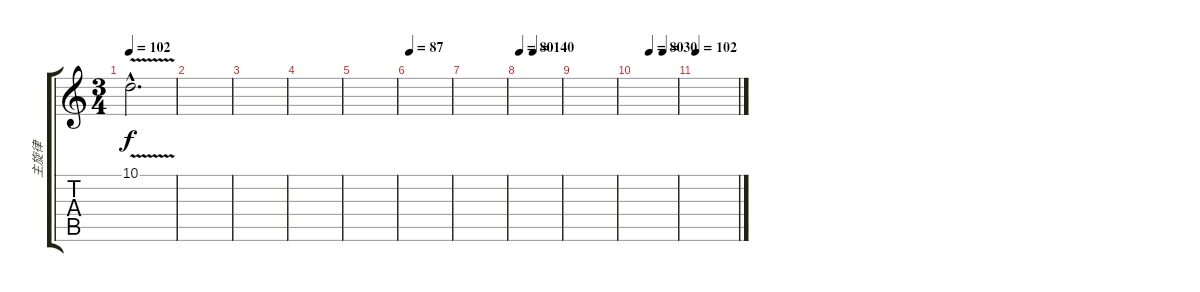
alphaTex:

\track ("主旋律" "主旋律") {instrument musicbox}
\staff {score tabs}
\tuning (E4 B3 G3 D3 A2 E2) {hide}
\ts (3 4)
\tempo 102
\clef g2
\ks c
10.1{v hac}.2{d dy f} |
|
|
|
|
\tempo 87
|
|
\tempo 80
\tempo (140 0.3333333333333333)
|
|
\tempo (80 0.3333333333333333)
\tempo (30 0.6666666666666666)
|
\tempo 102
